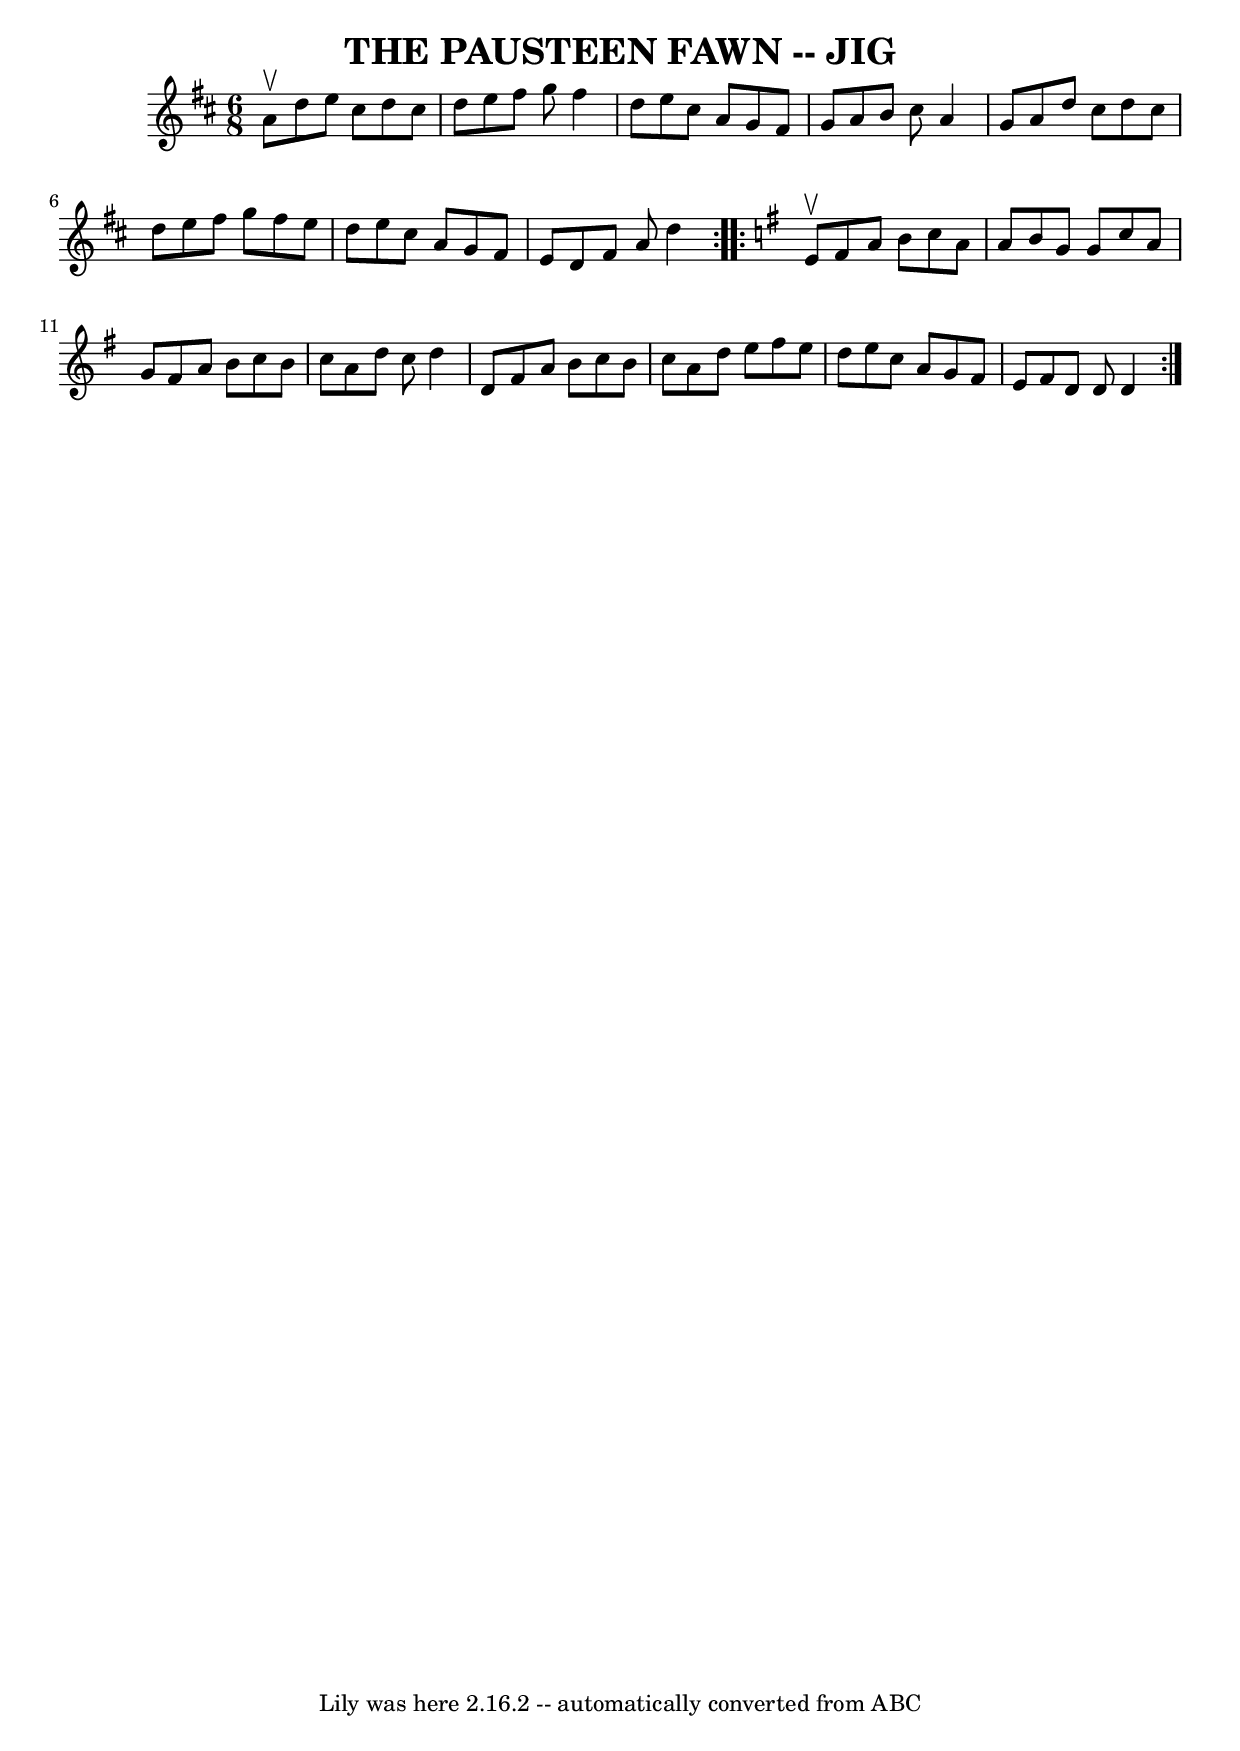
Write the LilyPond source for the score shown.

\version "2.16.2"
\include "Mammoth.ily"
\header {
  %% book = "Ryan's Mammoth Collection of Fiddle Tunes"
  crossRefNumber = "1"
  footnotes = ""
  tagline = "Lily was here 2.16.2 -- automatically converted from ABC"
  title = "THE PAUSTEEN FAWN -- JIG"

}
voicedefault =  {



  \repeat volta 2 {

    \time 6/8 
    \key d \major
    a'8^\upbow       |
    d''8 e''8 cis''8   
    d''8 cis''8 d''8    |
    e''8 fis''8 g''8 fis''4 d''8  
    |
    e''8 cis''8 a'8 g'8 fis'8 g'8    |
    a'8    
    b'8 cis''8 a'4 g'8        |
    a'8 d''8 cis''8 d''8    
    cis''8 d''8    |
    e''8 fis''8 g''8 fis''8 e''8 d''8   
    |
    e''8 cis''8 a'8 g'8 fis'8 e'8    |
    d'8    
    fis'8 a'8 d''4    
  }   
  \key d \mixolydian
  
  \repeat volta 2 {
    e'8^\upbow       |
    fis'8 a'8 b'8 c''8 a'8 a'8    |
    
    b'8 g'8 g'8 c''8 a'8 g'8    |
    fis'8 a'8 b'8    
    c''8 b'8 c''8    |
    a'8 d''8 c''8 d''4 d'8        
    |
    fis'8 a'8 b'8 c''8 b'8 c''8    |
    a'8 d''8 
    e''8 fis''8 e''8 d''8    |
    e''8 c''8 a'8 g'8    
    fis'8 e'8    |
    fis'8 d'8 d'8 d'4    
  }   

}

\score{
  <<

    \context Staff="default"
    {
      \voicedefault 
      
    }

  >>
  \layout {
    
  }
  \midi {
  }

}
